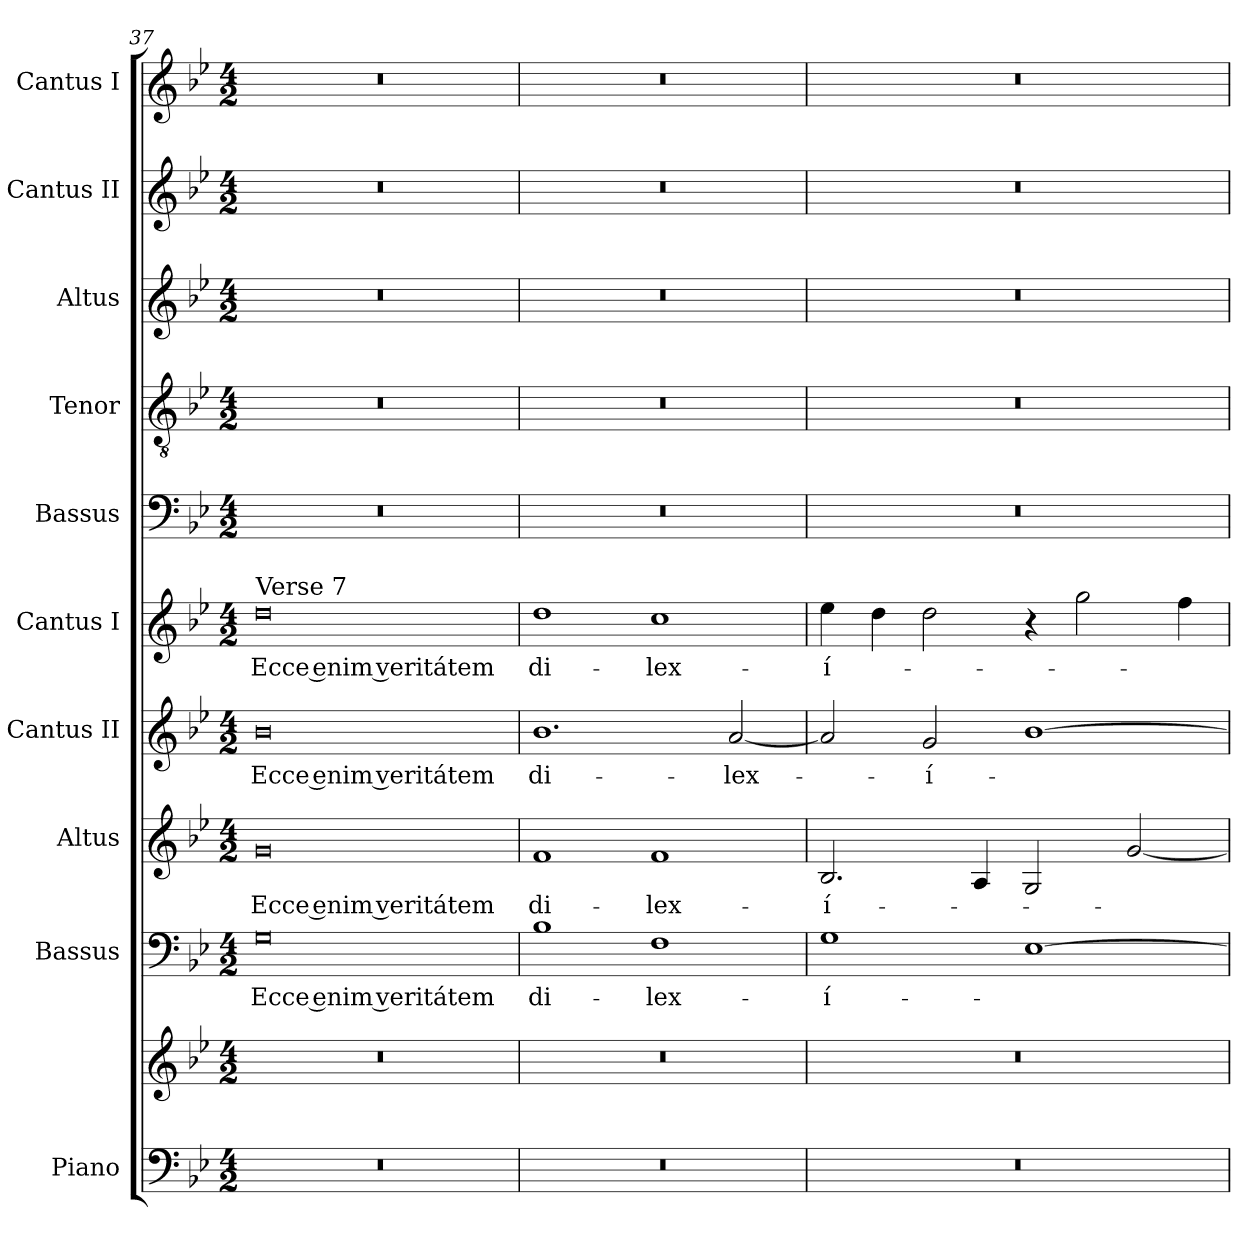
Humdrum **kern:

**kern	**kern	**kern	**text	**kern	**text	**kern	**text	**kern	**text	**kern	**kern	**kern	**kern	**kern
*part10	*part10	*part9	*part9	*part8	*part8	*part7	*part7	*part6	*part6	*part5	*part4	*part3	*part2	*part1
*staff11	*staff10	*staff9	*staff9	*staff8	*staff8	*staff7	*staff7	*staff6	*staff6	*staff5	*staff4	*staff3	*staff2	*staff1
*I"Piano	*	*I"Bassus	*	*I"Altus	*	*I"Cantus II	*	*I"Cantus I	*	*I"Bassus	*I"Tenor	*I"Altus	*I"Cantus II	*I"Cantus I
*I'Pno	*	*I'B.	*	*I'A.	*	*I'C.2	*	*I'C.1	*	*I'B.	*I'T.	*I'A.	*I'C.2	*I'C.1
!!LO:PB:g=z
*clefF4	*clefG2	*clefF4	*	*clefG2	*	*clefG2	*	*clefG2	*	*clefF4	*clefGv2	*clefG2	*clefG2	*clefG2
*	*	*	*	*	*	*	*	*	*	*	*ITrd7c12	*	*	*
*k[b-e-]	*k[b-e-]	*k[b-e-]	*	*k[b-e-]	*	*k[b-e-]	*	*k[b-e-]	*	*k[b-e-]	*k[b-e-]	*k[b-e-]	*k[b-e-]	*k[b-e-]
*B-:	*B-:	*B-:	*	*B-:	*	*B-:	*	*B-:	*	*B-:	*B-:	*B-:	*B-:	*B-:
*M4/2	*M4/2	*M4/2	*	*M4/2	*	*M4/2	*	*M4/2	*	*M4/2	*M4/2	*M4/2	*M4/2	*M4/2
=37	=37	=37	=37	=37	=37	=37	=37	=37	=37	=37	=37	=37	=37	=37
!LO:N:vis=1	!LO:N:vis=1	!	!	!	!	!	!	!	!	!	!	!	!	!
!	!	!	!LO:LY:b:color=#000000	!	!	!	!	!	!	!	!	!	!	!
!	!	!	!	!	!LO:LY:b:color=#000000	!	!	!	!	!	!	!	!	!
!	!	!	!	!	!	!	!LO:LY:b:color=#000000	!	!	!	!	!	!	!
!	!	!	!	!	!	!	!	!LO:TX:a:t=Verse 7	!	!	!	!	!	!
!	!	!	!	!	!	!	!	!	!LO:LY:b:color=#000000	!LO:N:vis=1	!LO:N:vis=1	!LO:N:vis=1	!LO:N:vis=1	!LO:N:vis=1
0r	0r	0Gi	Ecce enim veritátem	0gi	Ecce enim veritátem	0b-i	Ecce enim veritátem	0ddi	Ecce enim veritátem	0r	0r	0r	0r	0r
=38	=38	=38	=38	=38	=38	=38	=38	=38	=38	=38	=38	=38	=38	=38
!LO:N:vis=1	!LO:N:vis=1	!	!	!	!	!	!	!	!	!	!	!	!	!
!	!	!	!LO:LY:b:color=#000000	!	!	!	!	!	!	!	!	!	!	!
!	!	!	!	!	!LO:LY:b:color=#000000	!	!	!	!	!	!	!	!	!
!	!	!	!	!	!	!	!LO:LY:b:color=#000000	!	!	!	!	!	!	!
!	!	!	!	!	!	!	!	!	!LO:LY:b:color=#000000	!LO:N:vis=1	!LO:N:vis=1	!LO:N:vis=1	!LO:N:vis=1	!LO:N:vis=1
0r	0r	1B-i	di-	1fi	di-	1.b-i	di-	1ddi	di-	0r	0r	0r	0r	0r
!	!	!	!LO:LY:b:color=#000000	!	!	!	!	!	!	!	!	!	!	!
!	!	!	!	!	!LO:LY:b:color=#000000	!	!	!	!	!	!	!	!	!
!	!	!	!	!	!	!	!	!	!LO:LY:b:color=#000000	!	!	!	!	!
.	.	1Fi	-lex-	1fi	-lex-	.	.	1cci	-lex-	.	.	.	.	.
!	!	!	!	!	!	!	!LO:LY:b:color=#000000	!	!	!	!	!	!	!
.	.	.	.	.	.	[2ai/	-lex-	.	.	.	.	.	.	.
=39	=39	=39	=39	=39	=39	=39	=39	=39	=39	=39	=39	=39	=39	=39
!LO:N:vis=1	!LO:N:vis=1	!	!	!	!	!	!	!	!	!	!	!	!	!
!	!	!	!LO:LY:b:color=#000000	!	!	!	!	!	!	!	!	!	!	!
!	!	!	!	!	!LO:LY:b:color=#000000	!	!	!	!	!	!	!	!	!
!	!	!	!	!	!	!	!	!	!LO:LY:b:color=#000000	!LO:N:vis=1	!LO:N:vis=1	!LO:N:vis=1	!LO:N:vis=1	!LO:N:vis=1
0r	0r	1Gi	-í-	2.B-i/	-í-	2ai/]	.	4ee-i\	-í-	0r	0r	0r	0r	0r
.	.	.	.	.	.	.	.	4ddi\	.	.	.	.	.	.
!	!	!	!	!	!	!	!LO:LY:b:color=#000000	!	!	!	!	!	!	!
.	.	.	.	.	.	2gi/	-í-	2ddi\	.	.	.	.	.	.
.	.	.	.	4Ai/	.	.	.	.	.	.	.	.	.	.
.	.	[1E-i	.	2Gi/	.	[1b-i	.	4r	.	.	.	.	.	.
.	.	.	.	.	.	.	.	2ggi\	.	.	.	.	.	.
.	.	.	.	[2gi/	.	.	.	.	.	.	.	.	.	.
.	.	.	.	.	.	.	.	4ffi\	.	.	.	.	.	.
=	=	=	=	=	=	=	=	=	=	=	=	=	=	=
*-	*-	*-	*-	*-	*-	*-	*-	*-	*-	*-	*-	*-	*-	*-
